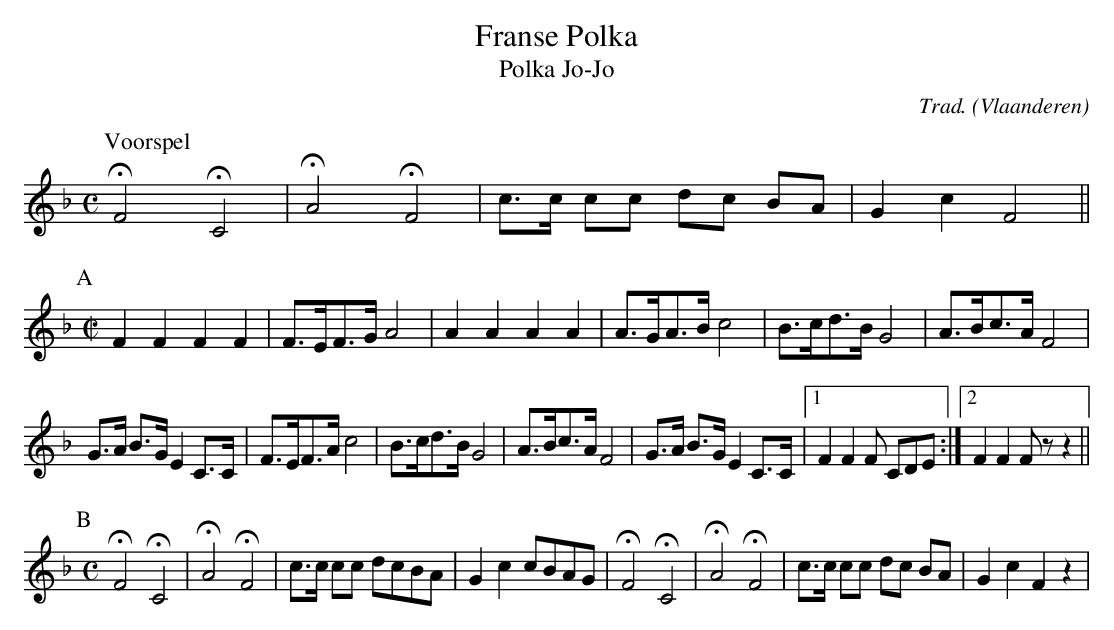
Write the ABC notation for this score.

X:1
T:Franse Polka
T:Polka Jo-Jo
C:Trad.
O:Vlaanderen
L:1/8
M:C
K:F
P:Voorspel
HF4 HC4 | HA4 HF4 | c>c cc dc BA | G2 c2 F4 ||
P:A
M:C|
F2 F2 F2 F2 | F>EF>G A4 | A2 A2 A2 A2 | A>GA>B c4 | B>cd>B G4 | A>Bc>A F4 |
G>A B>G E2 C>C | F>EF>A c4 | B>cd>B G4 | A>Bc>A F4 | G>A B>G E2 C>C |1 F2 F2 F CDE :|2 F2 F2 F z z2 ||
P:B
M:C
HF4 HC4 | HA4 HF4 | c>c cc dcBA | G2 c2 cBAG | HF4 HC4 | HA4 HF4 | c>c cc dc BA | G2 c2 F2 z2|
